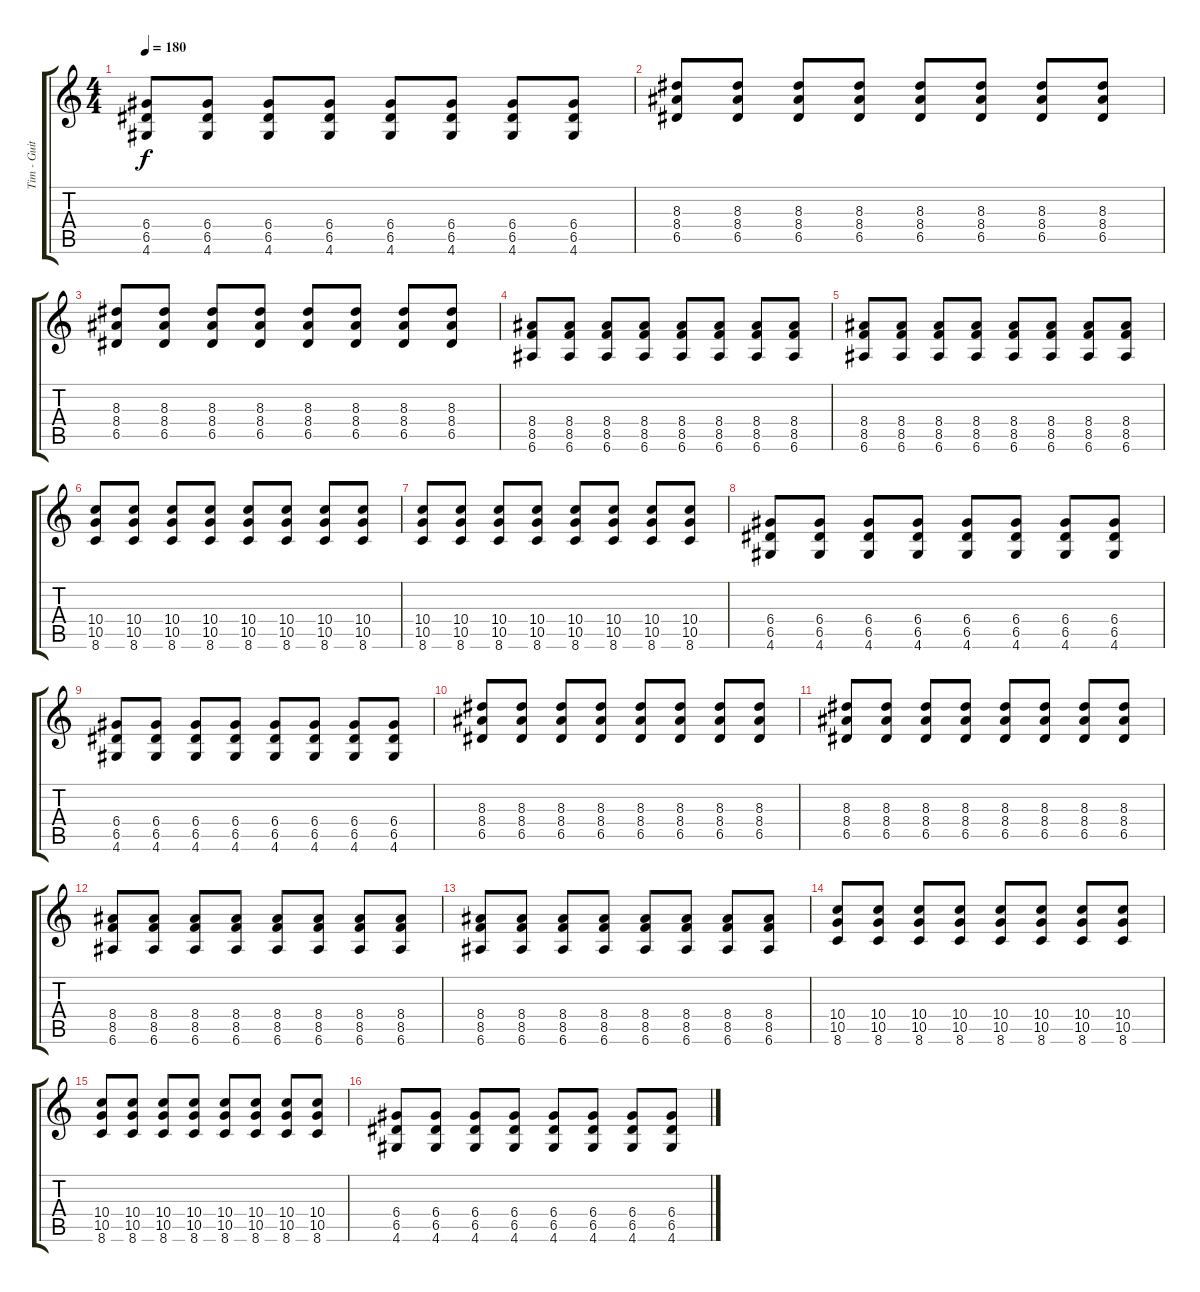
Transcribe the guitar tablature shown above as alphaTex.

\track ("Tim - Guitar" "Tim - Guit") {instrument distortionguitar}
\staff {score tabs}
\tuning (E4 B3 G3 D3 A2 E2) {hide}
\ts (4 4)
\tempo 180
\clef g2
\ks c
(6.4 6.5 4.6).8{dy f} (6.4 6.5 4.6).8 (6.4 6.5 4.6).8 (6.4 6.5 4.6).8 (6.4 6.5 4.6).8 (6.4 6.5 4.6).8 (6.4 6.5 4.6).8 (6.4 6.5 4.6).8 |
(8.3 8.4 6.5).8 (8.3 8.4 6.5).8 (8.3 8.4 6.5).8 (8.3 8.4 6.5).8 (8.3 8.4 6.5).8 (8.3 8.4 6.5).8 (8.3 8.4 6.5).8 (8.3 8.4 6.5).8 |
(8.3 8.4 6.5).8 (8.3 8.4 6.5).8 (8.3 8.4 6.5).8 (8.3 8.4 6.5).8 (8.3 8.4 6.5).8 (8.3 8.4 6.5).8 (8.3 8.4 6.5).8 (8.3 8.4 6.5).8 |
(8.4 8.5 6.6).8 (8.4 8.5 6.6).8 (8.4 8.5 6.6).8 (8.4 8.5 6.6).8 (8.4 8.5 6.6).8 (8.4 8.5 6.6).8 (8.4 8.5 6.6).8 (8.4 8.5 6.6).8 |
(8.4 8.5 6.6).8 (8.4 8.5 6.6).8 (8.4 8.5 6.6).8 (8.4 8.5 6.6).8 (8.4 8.5 6.6).8 (8.4 8.5 6.6).8 (8.4 8.5 6.6).8 (8.4 8.5 6.6).8 |
(10.4 10.5 8.6).8 (10.4 10.5 8.6).8 (10.4 10.5 8.6).8 (10.4 10.5 8.6).8 (10.4 10.5 8.6).8 (10.4 10.5 8.6).8 (10.4 10.5 8.6).8 (10.4 10.5 8.6).8 |
(10.4 10.5 8.6).8 (10.4 10.5 8.6).8 (10.4 10.5 8.6).8 (10.4 10.5 8.6).8 (10.4 10.5 8.6).8 (10.4 10.5 8.6).8 (10.4 10.5 8.6).8 (10.4 10.5 8.6).8 |
(6.4 6.5 4.6).8 (6.4 6.5 4.6).8 (6.4 6.5 4.6).8 (6.4 6.5 4.6).8 (6.4 6.5 4.6).8 (6.4 6.5 4.6).8 (6.4 6.5 4.6).8 (6.4 6.5 4.6).8 |
(6.4 6.5 4.6).8 (6.4 6.5 4.6).8 (6.4 6.5 4.6).8 (6.4 6.5 4.6).8 (6.4 6.5 4.6).8 (6.4 6.5 4.6).8 (6.4 6.5 4.6).8 (6.4 6.5 4.6).8 |
(8.3 8.4 6.5).8 (8.3 8.4 6.5).8 (8.3 8.4 6.5).8 (8.3 8.4 6.5).8 (8.3 8.4 6.5).8 (8.3 8.4 6.5).8 (8.3 8.4 6.5).8 (8.3 8.4 6.5).8 |
(8.3 8.4 6.5).8 (8.3 8.4 6.5).8 (8.3 8.4 6.5).8 (8.3 8.4 6.5).8 (8.3 8.4 6.5).8 (8.3 8.4 6.5).8 (8.3 8.4 6.5).8 (8.3 8.4 6.5).8 |
(8.4 8.5 6.6).8 (8.4 8.5 6.6).8 (8.4 8.5 6.6).8 (8.4 8.5 6.6).8 (8.4 8.5 6.6).8 (8.4 8.5 6.6).8 (8.4 8.5 6.6).8 (8.4 8.5 6.6).8 |
(8.4 8.5 6.6).8 (8.4 8.5 6.6).8 (8.4 8.5 6.6).8 (8.4 8.5 6.6).8 (8.4 8.5 6.6).8 (8.4 8.5 6.6).8 (8.4 8.5 6.6).8 (8.4 8.5 6.6).8 |
(10.4 10.5 8.6).8 (10.4 10.5 8.6).8 (10.4 10.5 8.6).8 (10.4 10.5 8.6).8 (10.4 10.5 8.6).8 (10.4 10.5 8.6).8 (10.4 10.5 8.6).8 (10.4 10.5 8.6).8 |
(10.4 10.5 8.6).8 (10.4 10.5 8.6).8 (10.4 10.5 8.6).8 (10.4 10.5 8.6).8 (10.4 10.5 8.6).8 (10.4 10.5 8.6).8 (10.4 10.5 8.6).8 (10.4 10.5 8.6).8 |
(6.4 6.5 4.6).8 (6.4 6.5 4.6).8 (6.4 6.5 4.6).8 (6.4 6.5 4.6).8 (6.4 6.5 4.6).8 (6.4 6.5 4.6).8 (6.4 6.5 4.6).8 (6.4 6.5 4.6).8
